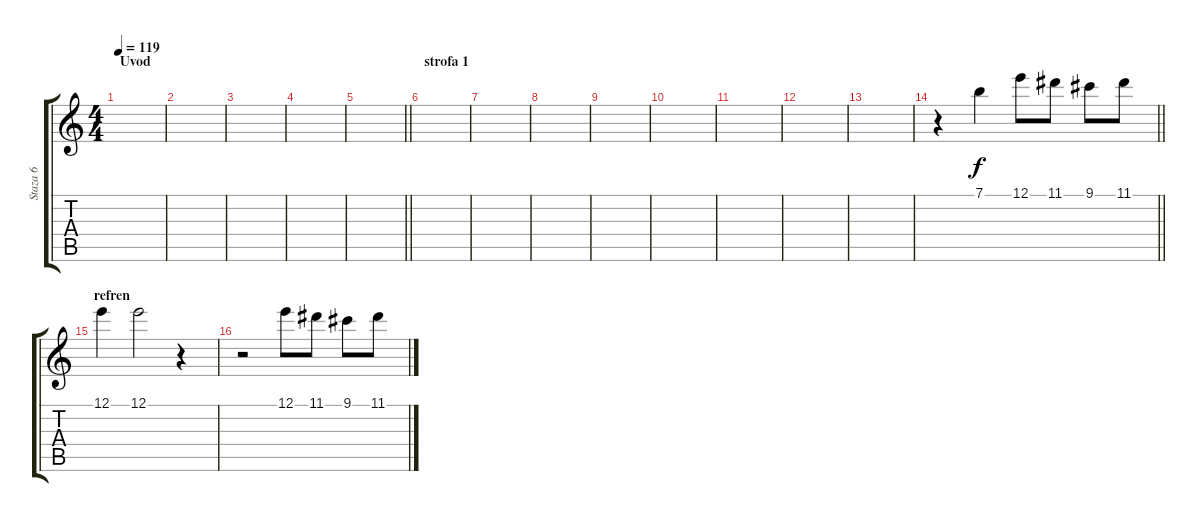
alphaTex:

\track ("Staza 6" "Staza 6") {instrument distortionguitar}
\staff {score tabs}
\tuning (E4 B3 G3 D3 A2 E2) {hide}
\ts (4 4)
\section ("" "Uvod")
\tempo 119
\clef g2
\ks c
|
|
|
|
\barLineRight lightlight
|
\section ("" "strofa 1")
|
|
|
|
|
|
|
|
\barLineRight lightlight
r.4 7.1.4 12.1.8 11.1.8 9.1.8 11.1.8 |
\section ("" "refren")
12.1.4 12.1.2 r.4 |
r.2 12.1.8 11.1.8 9.1.8 11.1.8
